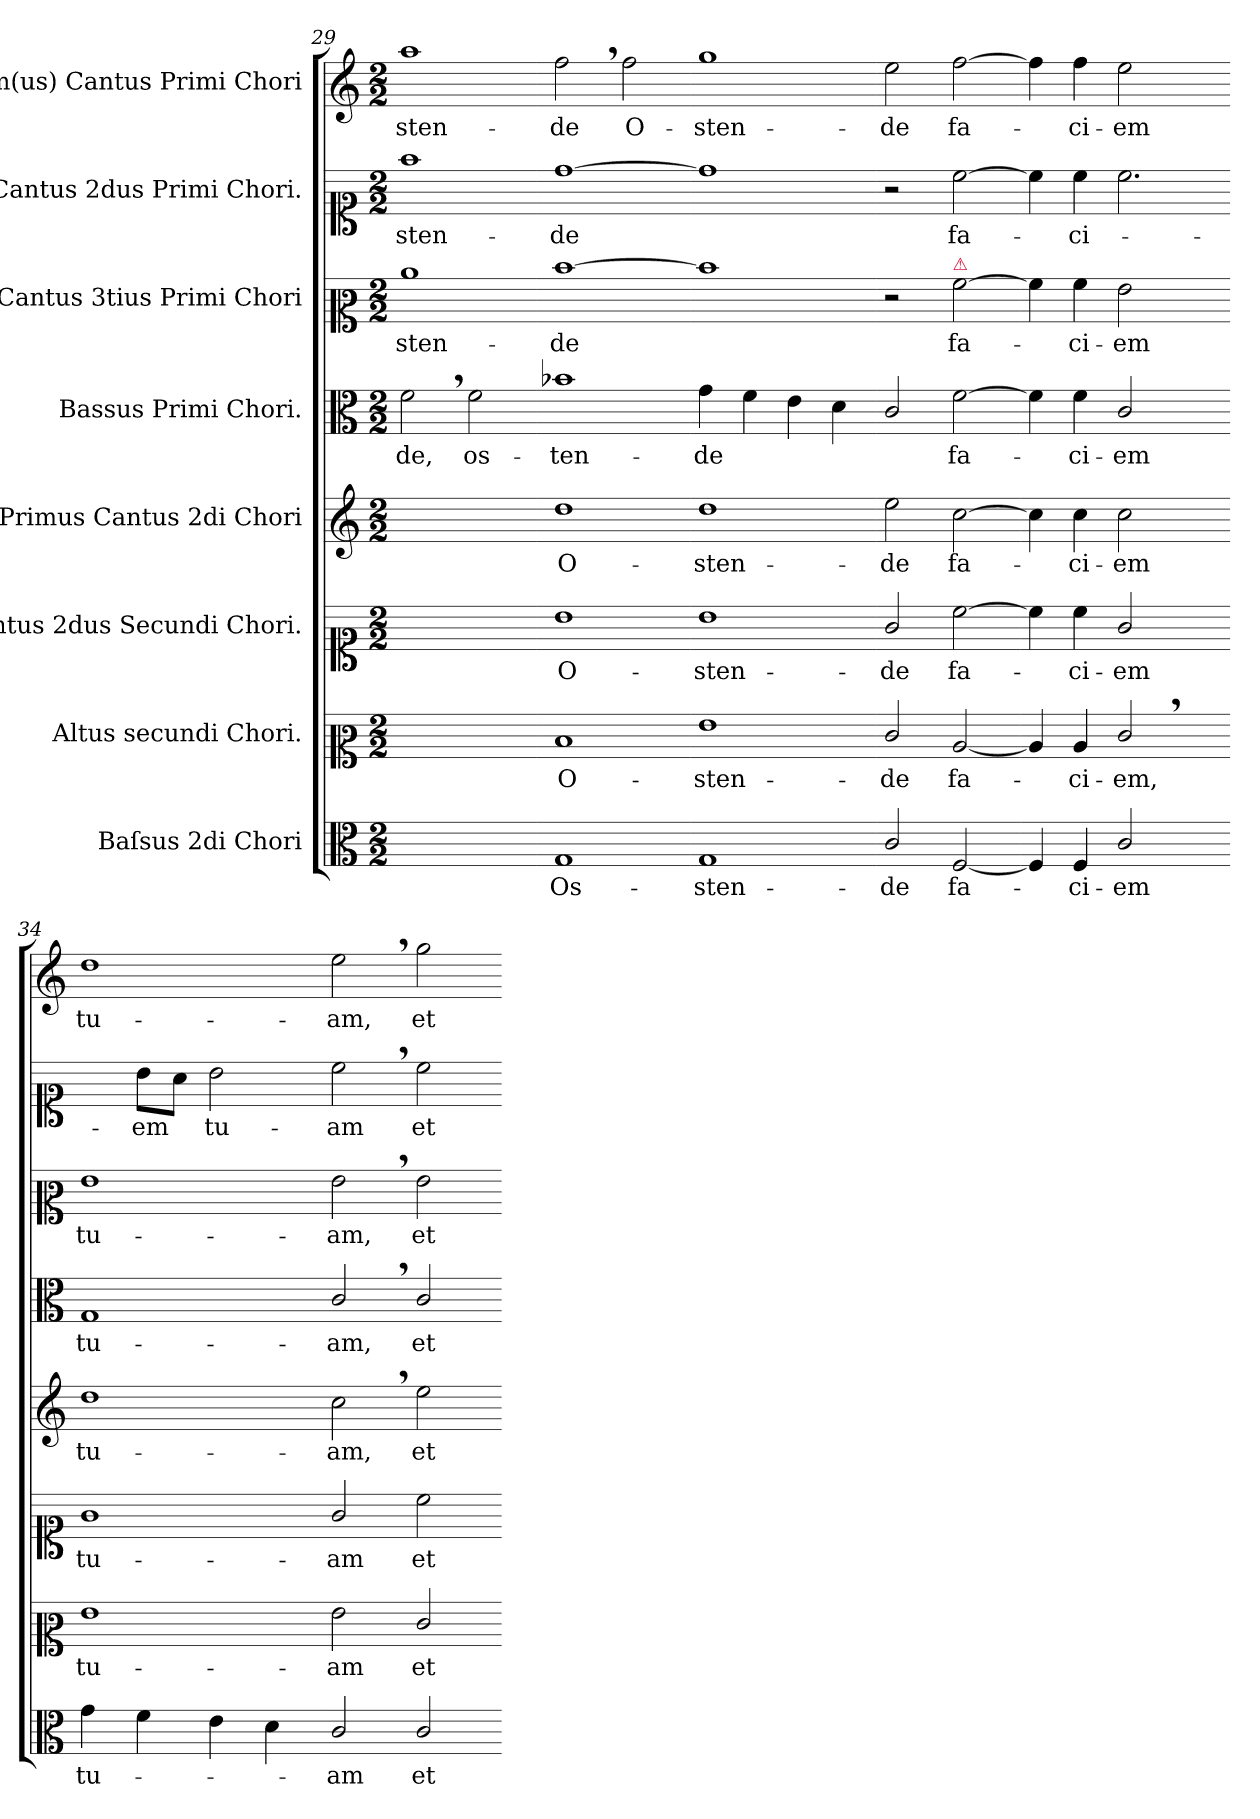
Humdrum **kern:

**kern	**text	**kern	**text	**kern	**text	**kern	**text	**kern	**text	**kern	**text	**kern	**text	**kern	**text
*part8	*part8	*part7	*part7	*part6	*part6	*part5	*part5	*part4	*part4	*part3	*part3	*part2	*part2	*part1	*part1
*staff8	*staff8	*staff7	*staff7	*staff6	*staff6	*staff5	*staff5	*staff4	*staff4	*staff3	*staff3	*staff2	*staff2	*staff1	*staff1
*I"Baſsus 2di Chori	*	*I"Altus secundi Chori.	*	*I"Cantus 2dus Secundi Chori.	*	*I"Primus Cantus 2di Chori	*	*I"Bassus Primi Chori.	*	*I"Cantus 3tius Primi Chori	*	*I"Cantus 2dus Primi Chori.	*	*I"Im(us) Cantus Primi Chori	*
*clefC3	*	*clefC2	*	*clefC1	*	*clefG2	*	*clefC3	*	*clefC2	*	*clefC1	*	*clefG2	*
*k[]	*	*k[]	*	*k[]	*	*k[]	*	*k[]	*	*k[]	*	*k[]	*	*k[]	*
*G:mix	*	*G:mix	*	*G:mix	*	*G:mix	*	*G:mix	*	*G:mix	*	*G:mix	*	*G:mix	*
*M2/2	*	*M2/2	*	*M2/2	*	*M2/2	*	*M2/2	*	*M2/2	*	*M2/2	*	*M2/2	*
=29	=29	=29	=29	=29	=29	=29	=29	=29	=29	=29	=29	=29	=29	=29	=29
1ryy	.	1ryy	.	1ryy	.	1ryy	.	2f,<\	-de,	1cc	-sten-	1ff	-sten-	1aa	-sten-
.	.	.	.	.	.	.	.	2f\	os-	.	.	.	.	.	.
=30-	=30-	=30-	=30-	=30-	=30-	=30-	=30-	=30-	=30-	=30-	=30-	=30-	=30-	=30-	=30-
1G	Os-	1d	O-	1b	O-	1dd	O-	1b-X	-ten-	[1dd	-de	[1dd	-de	2ff,<\	-de
.	.	.	.	.	.	.	.	.	.	.	.	.	.	2ff\	O-
=31-	=31-	=31-	=31-	=31-	=31-	=31-	=31-	=31-	=31-	=31-	=31-	=31-	=31-	=31-	=31-
1G	-sten-	1g	-sten-	1b	-sten-	1dd	-sten-	4g\	-de	1dd]	.	1dd]	.	1gg	-sten-
.	.	.	.	.	.	.	.	4f\	.	.	.	.	.	.	.
.	.	.	.	.	.	.	.	4e\	.	.	.	.	.	.	.
.	.	.	.	.	.	.	.	4d\	.	.	.	.	.	.	.
=32-	=32-	=32-	=32-	=32-	=32-	=32-	=32-	=32-	=32-	=32-	=32-	=32-	=32-	=32-	=32-
2c/	-de	2e/	-de	2g/	-de	2ee\	-de	2c/	.	2r	.	2r	.	2ee\	-de
!	!	!	!	!	!	!	!	!	!	!LO:TX:a:color=crimson:t=⚠	!	!	!	!	!
[2F/	fa-	[2c/	fa-	[2cc\	fa-	[2cc\	fa-	[2f\	fa-	[2a\	fa-	[2cc\	fa-	[2ff\	fa-
=33-	=33-	=33-	=33-	=33-	=33-	=33-	=33-	=33-	=33-	=33-	=33-	=33-	=33-	=33-	=33-
4F/]	.	4c/]	.	4cc\]	.	4cc\]	.	4f\]	.	4a\]	.	4cc\]	.	4ff\]	.
4F/	-ci-	4c/	-ci-	4cc\	-ci-	4cc\	-ci-	4f\	-ci-	4a\	-ci-	4cc\	-ci-	4ff\	-ci-
2c/	-em	2e,</	-em,	2g/	-em	2cc\	-em	2c/	-em	2g\	-em	2.cc\	.	2ee\	-em
4ryy	.	4ryy	.	4ryy	.	4ryy	.	4ryy	.	4ryy	.	.	.	4ryy	.
=34-	=34-	=34-	=34-	=34-	=34-	=34-	=34-	=34-	=34-	=34-	=34-	=34-	=34-	=34-	=34-
4g\	tu-	1g	tu-	1g	tu-	1dd	tu-	1G	tu-	1g	tu-	4ryy	.	1dd	tu-
4f\	.	.	.	.	.	.	.	.	.	.	.	8b\L	-em	.	.
.	.	.	.	.	.	.	.	.	.	.	.	8a\J	.	.	.
4e\	.	.	.	.	.	.	.	.	.	.	.	2b\	tu-	.	.
4d\	.	.	.	.	.	.	.	.	.	.	.	.	.	.	.
=35-	=35-	=35-	=35-	=35-	=35-	=35-	=35-	=35-	=35-	=35-	=35-	=35-	=35-	=35-	=35-
2c/	-am	2g\	-am	2g/	-am	2cc,<\	-am,	2c,</	-am,	2g,<\	-am,	2cc,<\	-am	2ee,<\	-am,
2c/	et	2e/	et	2cc\	et	2ee\	et	2c/	et	2g\	et	2cc\	et	2gg\	et
=-	=-	=-	=-	=-	=-	=-	=-	=-	=-	=-	=-	=-	=-	=-	=-
*-	*-	*-	*-	*-	*-	*-	*-	*-	*-	*-	*-	*-	*-	*-	*-
